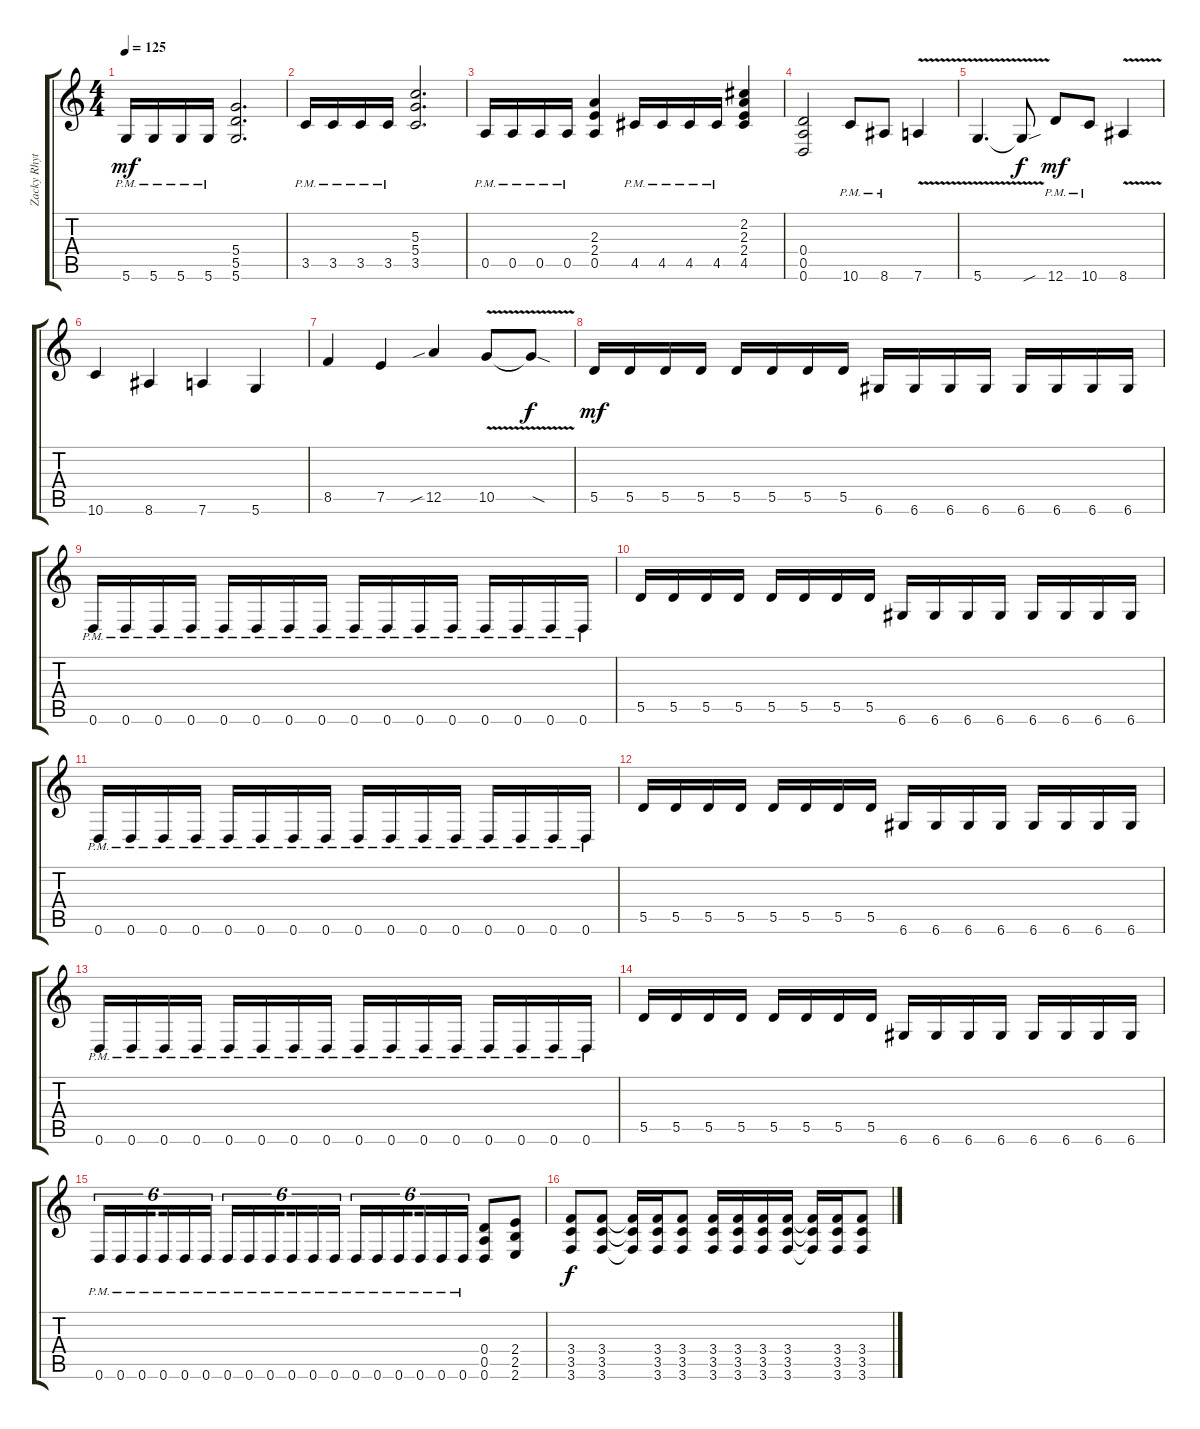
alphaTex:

\track ("Zacky Rhythm" "Zacky Rhyt") {instrument distortionguitar}
\staff {score tabs}
\tuning (E4 B3 G3 D3 A2 D2) {hide}
\ts (4 4)
\tempo 125
\clef g2
\ks c
5.6{pm}.16{dy mf} 5.6{pm}.16 5.6{pm}.16 5.6{pm}.16 (5.4 5.5 5.6).2{d} |
3.5{pm}.16 3.5{pm}.16 3.5{pm}.16 3.5{pm}.16 (5.3 5.4 3.5).2{d} |
0.5{pm}.16 0.5{pm}.16 0.5{pm}.16 0.5{pm}.16 (2.3 2.4 0.5).4 4.5{pm}.16 4.5{pm}.16 4.5{pm}.16 4.5{pm}.16 (2.2 2.3 2.4 4.5).4 |
(0.4 0.5 0.6).2 10.6{pm}.8 8.6{pm}.8 7.6{v}.4 |
5.6{v}.4{d} 5.6{sou t}.8{dy f} 12.6{pm}.8{dy mf} 10.6{pm}.8 8.6{v}.4 |
10.6.4 8.6.4 7.6.4 5.6.4 |
8.5.4 7.5.4 12.5{sib}.4 10.5{v}.8 10.5{sod t}.8{dy f} |
5.5.16{dy mf} 5.5.16 5.5.16 5.5.16 5.5.16 5.5.16 5.5.16 5.5.16 6.6.16 6.6.16 6.6.16 6.6.16 6.6.16 6.6.16 6.6.16 6.6.16 |
0.6{pm}.16 0.6{pm}.16 0.6{pm}.16 0.6{pm}.16 0.6{pm}.16 0.6{pm}.16 0.6{pm}.16 0.6{pm}.16 0.6{pm}.16 0.6{pm}.16 0.6{pm}.16 0.6{pm}.16 0.6{pm}.16 0.6{pm}.16 0.6{pm}.16 0.6{pm}.16 |
5.5.16 5.5.16 5.5.16 5.5.16 5.5.16 5.5.16 5.5.16 5.5.16 6.6.16 6.6.16 6.6.16 6.6.16 6.6.16 6.6.16 6.6.16 6.6.16 |
0.6{pm}.16 0.6{pm}.16 0.6{pm}.16 0.6{pm}.16 0.6{pm}.16 0.6{pm}.16 0.6{pm}.16 0.6{pm}.16 0.6{pm}.16 0.6{pm}.16 0.6{pm}.16 0.6{pm}.16 0.6{pm}.16 0.6{pm}.16 0.6{pm}.16 0.6{pm}.16 |
5.5.16 5.5.16 5.5.16 5.5.16 5.5.16 5.5.16 5.5.16 5.5.16 6.6.16 6.6.16 6.6.16 6.6.16 6.6.16 6.6.16 6.6.16 6.6.16 |
0.6{pm}.16 0.6{pm}.16 0.6{pm}.16 0.6{pm}.16 0.6{pm}.16 0.6{pm}.16 0.6{pm}.16 0.6{pm}.16 0.6{pm}.16 0.6{pm}.16 0.6{pm}.16 0.6{pm}.16 0.6{pm}.16 0.6{pm}.16 0.6{pm}.16 0.6{pm}.16 |
5.5.16 5.5.16 5.5.16 5.5.16 5.5.16 5.5.16 5.5.16 5.5.16 6.6.16 6.6.16 6.6.16 6.6.16 6.6.16 6.6.16 6.6.16 6.6.16 |
0.6{pm}.16{tu (6 4)} 0.6{pm}.16{tu (6 4)} 0.6{pm}.16{tu (6 4) beam splitsecondary} 0.6{pm}.16{tu (6 4)} 0.6{pm}.16{tu (6 4)} 0.6{pm}.16{tu (6 4)} 0.6{pm}.16{tu (6 4)} 0.6{pm}.16{tu (6 4)} 0.6{pm}.16{tu (6 4) beam splitsecondary} 0.6{pm}.16{tu (6 4)} 0.6{pm}.16{tu (6 4)} 0.6{pm}.16{tu (6 4)} 0.6{pm}.16{tu (6 4)} 0.6{pm}.16{tu (6 4)} 0.6{pm}.16{tu (6 4) beam splitsecondary} 0.6{pm}.16{tu (6 4)} 0.6{pm}.16{tu (6 4)} 0.6{pm}.16{tu (6 4)} (0.4 0.5 0.6).8 (2.4 2.5 2.6).8 |
(3.4 3.5 3.6).8{dy f} (3.4 3.5 3.6).8 (3.4{t} 3.5{t} 3.6{t}).16 (3.4 3.5 3.6).16 (3.4 3.5 3.6).8 (3.4 3.5 3.6).16 (3.4 3.5 3.6).16 (3.4 3.5 3.6).16 (3.4 3.5 3.6).16 (3.4{t} 3.5{t} 3.6{t}).16 (3.4 3.5 3.6).16 (3.4 3.5 3.6).8
